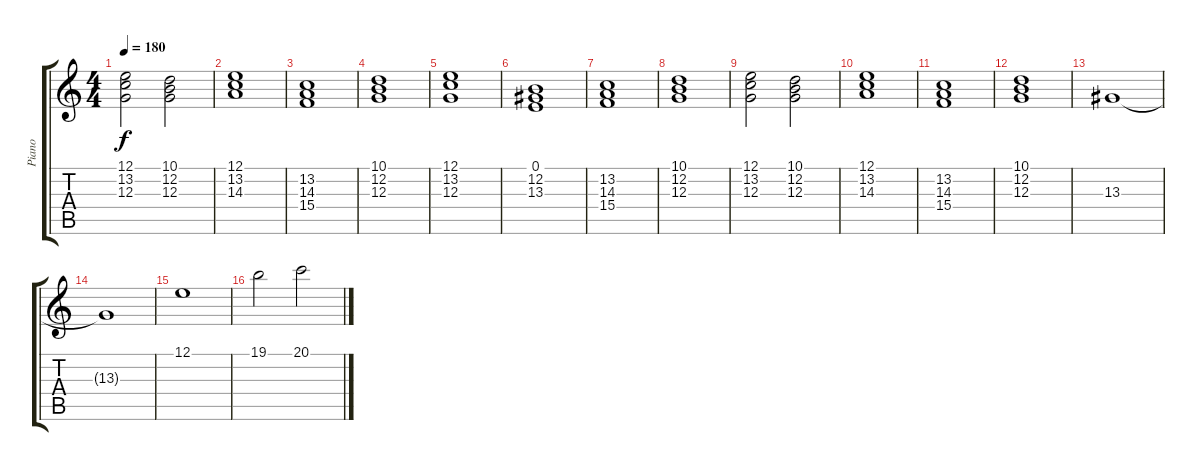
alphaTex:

\track ("Piano" "Piano") {instrument acousticgrandpiano}
\staff {score tabs}
\tuning (E4 B3 G3 D3 A2 E2) {hide}
\ts (4 4)
\tempo 180
\clef g2
\ks c
(12.1 13.2 12.3).2{dy f} (10.1 12.2 12.3).2 |
(12.1 13.2 14.3).1 |
(13.2 14.3 15.4).1 |
(10.1 12.2 12.3).1 |
(12.1 13.2 12.3).1 |
(0.1 12.2 13.3).1 |
(13.2 14.3 15.4).1 |
(10.1 12.2 12.3).1 |
(12.1 13.2 12.3).2 (10.1 12.2 12.3).2 |
(12.1 13.2 14.3).1 |
(13.2 14.3 15.4).1 |
(10.1 12.2 12.3).1 |
13.3.1 |
13.3{t}.1 |
12.1.1 |
19.1.2 20.1.2
